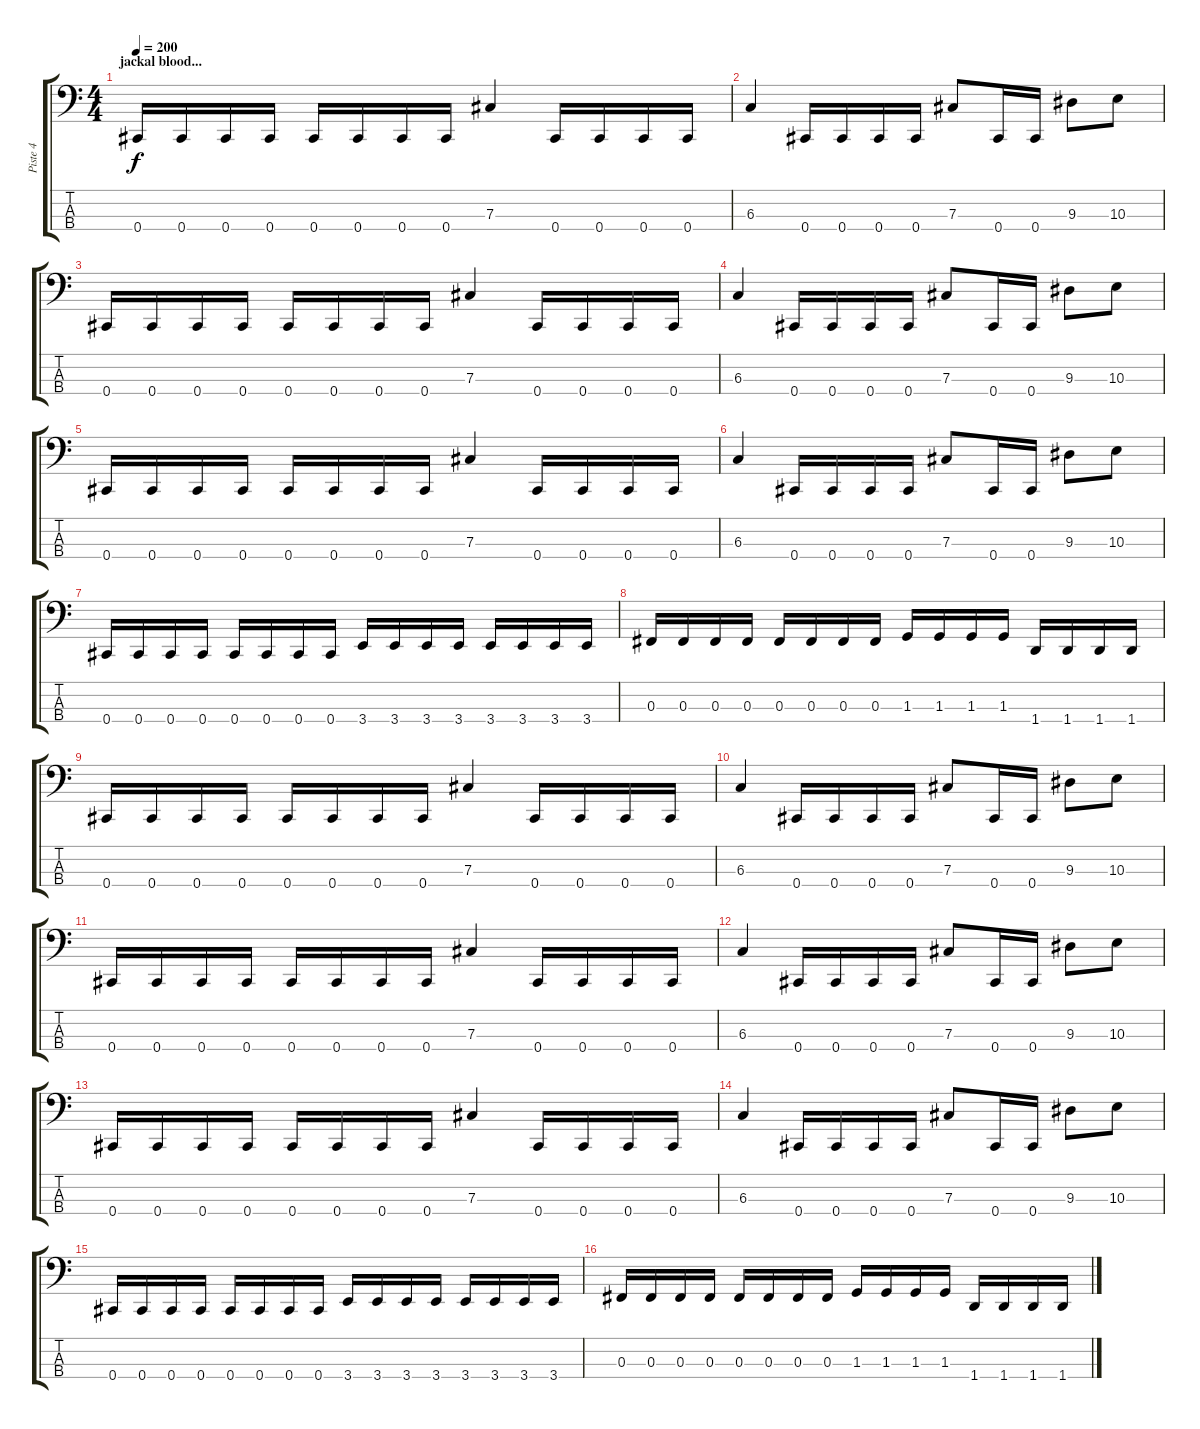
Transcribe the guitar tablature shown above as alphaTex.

\track ("Piste 4" "Piste 4") {instrument electricbassfinger}
\staff {score tabs}
\tuning (E2 B1 Gb1 Db1) {hide}
\ts (4 4)
\section ("" "jackal blood...")
\tempo 200
\clef f4
\ks c
0.4.16{dy f} 0.4.16 0.4.16 0.4.16 0.4.16 0.4.16 0.4.16 0.4.16 7.3.4 0.4.16 0.4.16 0.4.16 0.4.16 |
6.3.4 0.4.16 0.4.16 0.4.16 0.4.16 7.3.8 0.4.16 0.4.16 9.3.8 10.3.8 |
0.4.16 0.4.16 0.4.16 0.4.16 0.4.16 0.4.16 0.4.16 0.4.16 7.3.4 0.4.16 0.4.16 0.4.16 0.4.16 |
6.3.4 0.4.16 0.4.16 0.4.16 0.4.16 7.3.8 0.4.16 0.4.16 9.3.8 10.3.8 |
0.4.16 0.4.16 0.4.16 0.4.16 0.4.16 0.4.16 0.4.16 0.4.16 7.3.4 0.4.16 0.4.16 0.4.16 0.4.16 |
6.3.4 0.4.16 0.4.16 0.4.16 0.4.16 7.3.8 0.4.16 0.4.16 9.3.8 10.3.8 |
0.4.16 0.4.16 0.4.16 0.4.16 0.4.16 0.4.16 0.4.16 0.4.16 3.4.16 3.4.16 3.4.16 3.4.16 3.4.16 3.4.16 3.4.16 3.4.16 |
0.3.16 0.3.16 0.3.16 0.3.16 0.3.16 0.3.16 0.3.16 0.3.16 1.3.16 1.3.16 1.3.16 1.3.16 1.4.16 1.4.16 1.4.16 1.4.16 |
0.4.16 0.4.16 0.4.16 0.4.16 0.4.16 0.4.16 0.4.16 0.4.16 7.3.4 0.4.16 0.4.16 0.4.16 0.4.16 |
6.3.4 0.4.16 0.4.16 0.4.16 0.4.16 7.3.8 0.4.16 0.4.16 9.3.8 10.3.8 |
0.4.16 0.4.16 0.4.16 0.4.16 0.4.16 0.4.16 0.4.16 0.4.16 7.3.4 0.4.16 0.4.16 0.4.16 0.4.16 |
6.3.4 0.4.16 0.4.16 0.4.16 0.4.16 7.3.8 0.4.16 0.4.16 9.3.8 10.3.8 |
0.4.16 0.4.16 0.4.16 0.4.16 0.4.16 0.4.16 0.4.16 0.4.16 7.3.4 0.4.16 0.4.16 0.4.16 0.4.16 |
6.3.4 0.4.16 0.4.16 0.4.16 0.4.16 7.3.8 0.4.16 0.4.16 9.3.8 10.3.8 |
0.4.16 0.4.16 0.4.16 0.4.16 0.4.16 0.4.16 0.4.16 0.4.16 3.4.16 3.4.16 3.4.16 3.4.16 3.4.16 3.4.16 3.4.16 3.4.16 |
0.3.16 0.3.16 0.3.16 0.3.16 0.3.16 0.3.16 0.3.16 0.3.16 1.3.16 1.3.16 1.3.16 1.3.16 1.4.16 1.4.16 1.4.16 1.4.16
